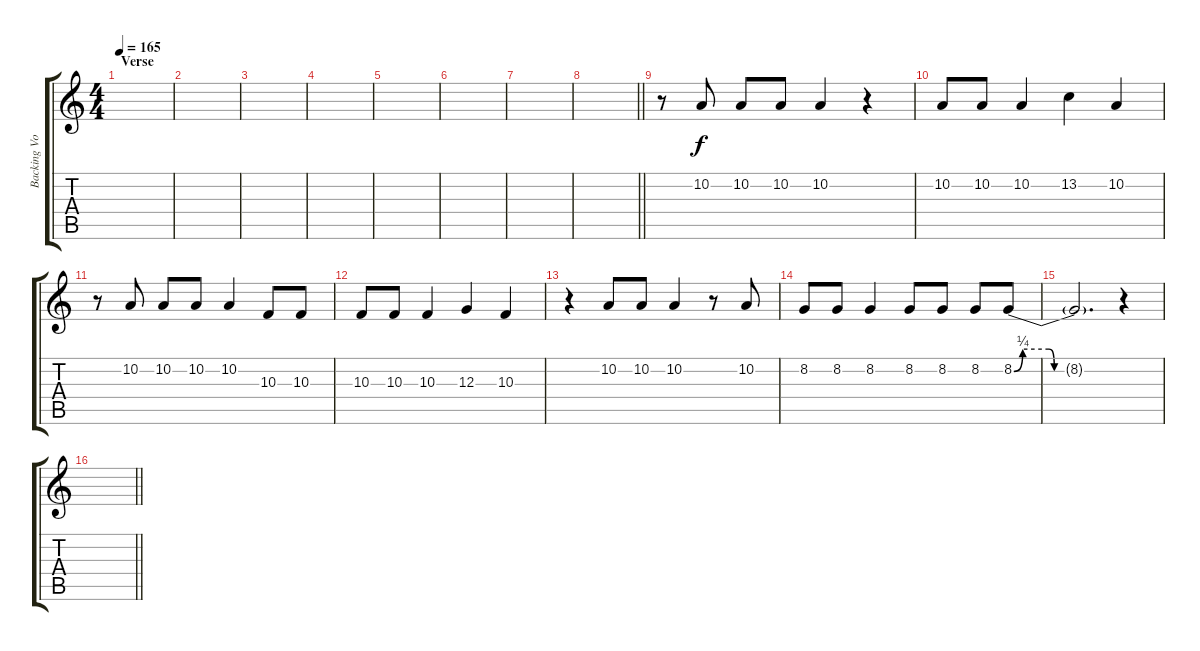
\track ("Backing Vocals" "Backing Vo") {instrument clarinet}
\staff {score tabs}
\tuning (E4 B3 G3 D3 A2 E2) {hide}
\ts (4 4)
\section ("" "Verse")
\tempo 165
\clef g2
\ks c
|
|
|
|
|
|
|
\barLineRight lightlight
|
r.8 10.2.8 10.2.8 10.2.8 10.2.4 r.4 |
10.2.8 10.2.8 10.2.4 13.2.4 10.2.4 |
r.8 10.2.8 10.2.8 10.2.8 10.2.4 10.3.8 10.3.8 |
10.3.8 10.3.8 10.3.4 12.3.4 10.3.4 |
r.4 10.2.8 10.2.8 10.2.4 r.8 10.2.8 |
8.2.8 8.2.8 8.2.4 8.2.8 8.2.8 8.2.8 8.2{be (custom 0 0 5 1 20 1 23 0 60 0)}.8 |
8.2{t}.2{d} r.4 |
\barLineRight lightlight
